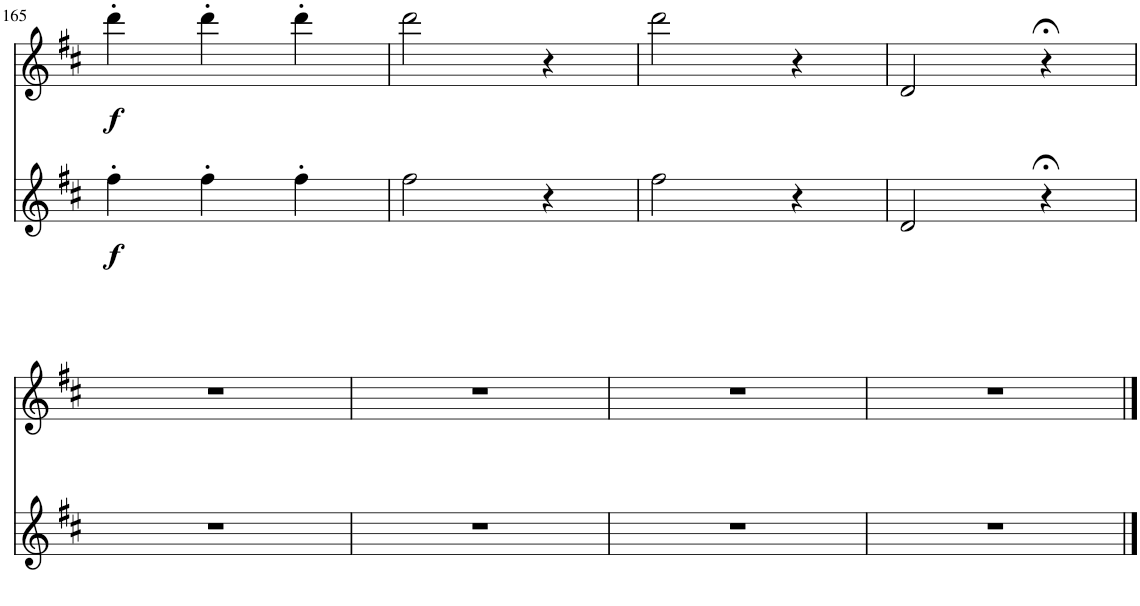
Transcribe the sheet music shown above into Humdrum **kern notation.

**kern	**dynam	**kern	**dynam
*part2	*part2	*part1	*part1
*staff2	*staff2	*staff1	*staff1
*I"Flöte	*	*I"Flöte	*
*I'Fl	*	*I'Fl	*
!!LO:PB:g=z
*clefG2	*	*clefG2	*
*k[f#c#]	*	*k[f#c#]	*
*M3/4	*	*M3/4	*
=165	=165	=165	=165
!	!LO:DY:b	!	!LO:DY:b
4ff#'\	f	4ddd'\	f
4ff#'\	.	4ddd'\	.
4ff#'\	.	4ddd'\	.
=166	=166	=166	=166
2ff#\	.	2ddd\	.
4r	.	4r	.
=167	=167	=167	=167
2ff#\	.	2ddd\	.
4r	.	4r	.
=168	=168	=168	=168
2d/	.	2d/	.
4r;<	.	4r;<	.
!!LO:LB:g=z
=1	=1	=1	=1
2.r	.	2.r	.
=2	=2	=2	=2
2.r	.	2.r	.
=3	=3	=3	=3
2.r	.	2.r	.
=4	=4	=4	=4
2.r	.	2.r	.
==	==	==	==
*-	*-	*-	*-
